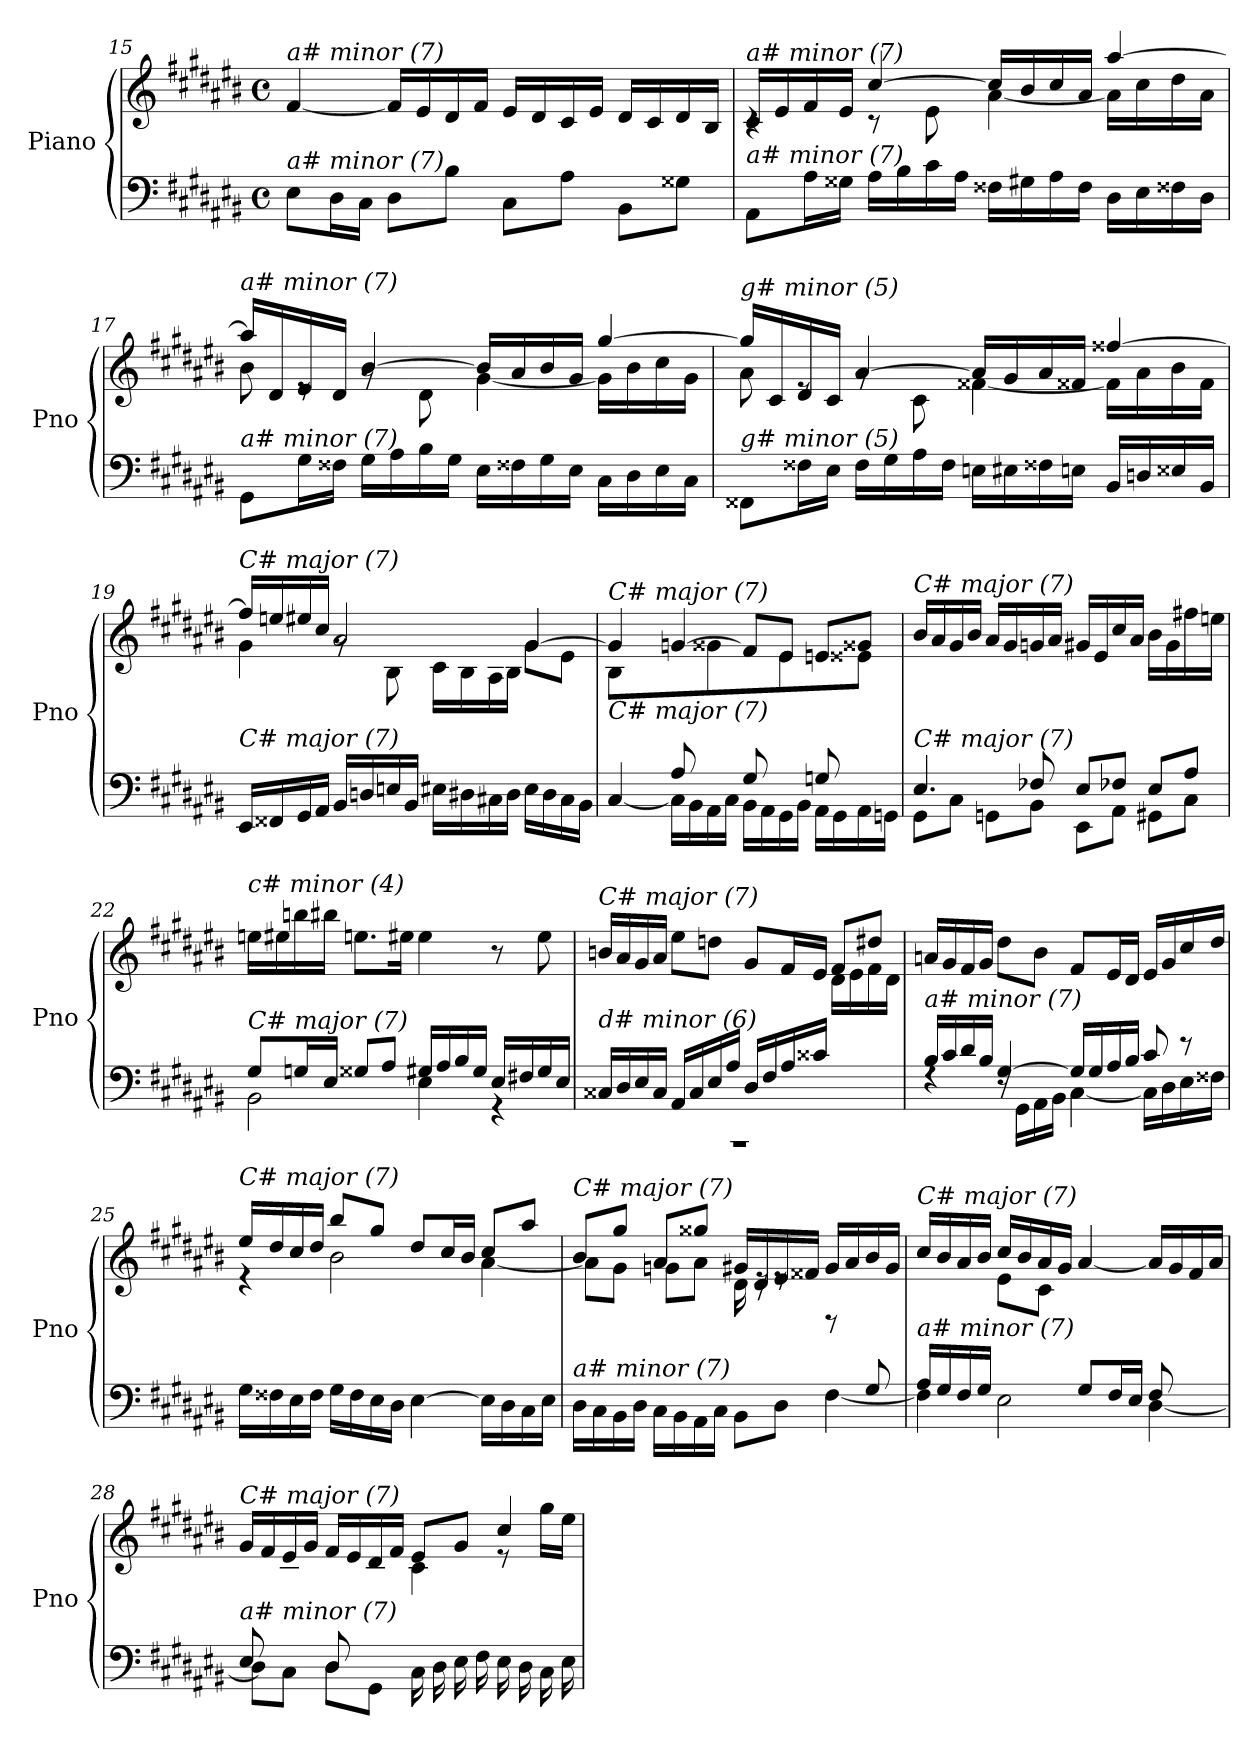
**kern	**kern
*part1	*part1
*staff2	*staff1
*I"Piano	*
*I'Pno	*
*clefF4	*clefG2
*k[f#c#g#d#a#e#b#]	*k[f#c#g#d#a#e#b#]
*M4/4	*M4/4
*met(c)	*met(c)
=15	=15
!	!LO:TX:i:t=a# minor (7)
!LO:TX:i:t=a# minor (7)	!
8E#\L	[4f#/
16D#\L	.
16C#\JJ	.
8D#\L	16f#/LL]
.	16e#/
8B#\J	16d#/
.	16f#/JJ
8C#\L	16e#/LL
.	16d#/
8A#\J	16c#/
.	16e#/JJ
8BB#\L	16d#/LL
.	16c#/
8G##X\J	16d#/
.	16B#/JJ
!!LO:PB:g=z
=16	=16
*	*^
!	!LO:TX:i:t=a# minor (7)	!
!LO:TX:i:t=a# minor (7)	!	!
8AA#\L	16c#/LL	4rc
.	16e#/	.
16A#\L	16f#/	.
16G##X\JJ	16e#/JJ	.
16A#\LL	[4cc#/	8r
16B#\	.	.
16c#\	.	8e#\
16A#\JJ	.	.
16F##X\LL	16cc#/LL]	[4a#\
16G#X\	16b#/	.
16A#\	16cc#/	.
16F##\JJ	16a#/JJ	.
16D#\LL	[4aa#/	16a#\LL]
16E#\	.	16cc#\
16F##X\	.	16dd#\
16D#\JJ	.	16a#\JJ
=17	=17	=17
!	!LO:TX:i:t=a# minor (7)	!
!LO:TX:i:t=a# minor (7)	!	!
8GG#\L	16aa#/LL]	8b#\
.	16d#/	.
16G#\L	16e#/	8re
16F##X\JJ	16d#/JJ	.
16G#\LL	[4b#/	8rg
16A#\	.	.
16B#\	.	8d#\
16G#\JJ	.	.
16E#\LL	16b#/LL]	[4g#\
16F##X\	16a#/	.
16G#\	16b#/	.
16E#\JJ	16g#/JJ	.
16C#\LL	[4gg#/	16g#\LL]
16D#\	.	16b#\
16E#\	.	16cc#\
16C#\JJ	.	16g#\JJ
!!LO:LB:g=z	!!
=18	=18	=18
!	!LO:TX:i:t=g# minor (5)	!
!LO:TX:i:t=g# minor (5)	!	!
8FF##X\L	16gg#/LL]	8a#\
.	16c#/	.
16F##X\L	16d#/	8re
16E#\JJ	16c#/JJ	.
16F##\LL	[4a#/	8rg
16G#\	.	.
16A#\	.	8c#\
16F##\JJ	.	.
16Eni\LL	16a#/LL]	[4f##X\
16E#\	16g#/	.
16F##X\	16a#/	.
16Eni\JJ	16f##X/JJ	.
16BB#/LL	[4ff##X/	16f##\LL]
16Dni/	.	16a#\
16E##Xi/	.	16b#\
16BB#/JJ	.	16f##\JJ
=19	=19	=19
!	!LO:TX:i:t=C# major (7)	!
!LO:TX:i:t=C# major (7)	!	!
16EE#/LL	16ff##/LL]	4g#\
16FF##Xj/	16eeni/	.
16GG#/	16ee#/	.
16AA#/JJ	16cc#/JJ	.
16BB#/LL	2a#/	8rg
16Dni/	.	.
16Eni/	.	8B#\
16BB#/JJ	.	.
16E#\LL	.	16c#\LL
16D#X\	.	16B#\
16C#X\	.	16A#\
16D#\JJ	.	16B#\JJ
16E#\LL	[4g#/	8g#\L
16D#\	.	.
16C#\	.	8e#\J
16BB#\JJ	.	.
!!LO:LB:g=z	!!
=20	=20	=20
*^	*	*
!	!	!LO:TX:i:t=C# major (7)	!
!LO:TX:i:t=C# major (7)	!	!	!
8ryy	[4C#/	4g#/]	8B#\L
16A#/L	.	.	4ryy
16G#/JJ	.	.	.
8A#/L	16C#\LL]	[4gni/	.
.	16BB#\	.	.
8ryy	16AA#\	.	8g##Xi\J
.	16C#\JJ	.	.
8G#/L	16BB#\LL	8f##/L]	8ryy
.	16AA#\	.	.
8ryy	16GG#\	8e#/J	8e#\J
.	16BB#\JJ	.	.
8Gni/L	16AA#\LL	8eni/L	8ryy
.	16GG#\	.	.
8ryy	16AA#\	8g##Xi/J	8e##Xi\J
.	16GGni\JJ	.	.
*	*	*v	*v
=21	=21	=21
!	!	!LO:TX:i:t=C# major (7)
!LO:TX:i:t=C# major (7)	!	!
4.E#/	8GG#\L	16b#/LL
.	.	16a#/
.	8C#\J	16g#/
.	.	16b#/JJ
.	8GGni\L	16a#/LL
.	.	16g#/
8F-Xi/	8BB#\J	16gni/
.	.	16a#/JJ
8E#/L	8EE#\L	16g#/LL
.	.	16e#/
8F-Xi/J	8AA#\J	16cc#/
.	.	16a#/JJ
8E#/L	8GG#\L	16b#\LL
.	.	16g#\
8A#/J	8C#\J	16ff#X\
.	.	16eeni\JJ
=22	=22	=22
!	!	!LO:TX:i:t=c# minor (4)
!LO:TX:i:t=C# major (7)	!	!
8G#/L	2BB#\	16eeni\LL
.	.	16ee#\
16Gni/L	.	16bbni\
16E#/JJ	.	16bb#\JJ
8G##i/L	.	8.eeni\L
8A#/J	.	.
.	.	16ee#\Jk
16G#/LL	4E#\	4ee#\
16A#/	.	.
16B#/	.	.
16G#/JJ	.	.
16E#/LL	4r	8r
16F#X/	.	.
16G#/	.	8ee#\
16E#/JJ	.	.
!!LO:LB:g=z
=23	=23	=23
*	*	*^
!	!	!LO:TX:i:t=C# major (7)	!
!LO:TX:i:t=d# minor (6)	!	!	!
1rAAA	16C##X/LL	16bn/LL	2.ryy
.	16D#/	16a#/	.
.	16E#/	16g#/	.
.	16C##/JJ	16a#/JJ	.
.	16AA#/LL	8ee#\L	.
.	16C##/	.	.
.	16E#/	8ddni\J	.
.	16A#/JJ	.	.
.	16D#/LL	8g#/L	.
.	16F#/	.	.
.	16A#/	16f#/L	.
.	16c##X/JJ	16e#/JJ	.
.	4ryy	8f#/L	16d#\LL
.	.	.	16e#\
.	.	8dd#/J	16f#\
.	.	.	16d#\JJ
=24	=24	=24	=24
!	!	!LO:TX:i:t=C# major (7)	!
!LO:TX:i:t=a# minor (7)	!	!	!
*	*	*v	*v
16B#/LL	4rF	16an/LL
16c#/	.	16g#/
16d#/	.	16f#/
16B#/JJ	.	16g#/JJ
[4G#/	16rF	8dd#\L
.	16GG#\LL	.
.	16AA#\	8b#\J
.	16BB#\JJ	.
16G#/LL]	[4C#\	8f#/L
16G#/	.	.
16A#/	.	16e#/L
16B#/JJ	.	16d#/JJ
8c#/	16C#\LL]	16e#/LL
.	16D#\	16g#/
8r	16E#\	16cc#/
.	16F##X\JJ	16dd#/JJ
=25	=25	=25
*	*	*^
!	!	!LO:TX:i:t=C# major (7)	!
!LO:TX:i:t=a# minor (7)	!	!	!
*v	*v	*	*
16G#\LL	16ee#/LL	4r
16F##X\	16dd#/	.
16E#\	16cc#/	.
16F##\JJ	16dd#/JJ	.
16G#\LL	8bb#/L	2b#\
16F##\	.	.
16E#\	8gg#/J	.
16D#\JJ	.	.
[4E#\	8dd#/L	.
.	16cc#/L	.
.	16b#/JJ	.
16E#\LL]	8cc#/L	[4a#\
16D#\	.	.
16C#\	8aa#/J	.
16E#\JJ	.	.
!!LO:LB:g=z	!!
=26	=26	=26
*^	*	*
!	!	!LO:TX:i:t=C# major (7)	!
!LO:TX:i:t=a# minor (7)	!	!	!
2..ryy	16D#\LL	8b#/L	8a#\L]
.	16C#\	.	.
.	16BB#\	8gg#/J	8g#\J
.	16D#\JJ	.	.
.	16C#\LL	8a#/L	8gni\L
.	16BB#\	.	.
.	16AA#\	8gg##Xi/J	8a#\J
.	16C#\JJ	.	.
.	8BB#\L	16g#/LL	16d#\
.	.	16d#/	16re
.	8D#\J	16e#/	8re
.	.	16f##Xj/JJ	.
.	[4F#\	16g#/LL	8rD
.	.	16a#/	.
8G#/	.	16b#/	8ryy
.	.	16g#/JJ	.
=27	=27	=27	=27
*	*	*	*^
!	!	!LO:TX:i:t=C# major (7)	!	!
!LO:TX:i:t=a# minor (7)	!	!	!	!
4F#\]	16A#/LL	16cc#/LL	2..ryy	4ryy
.	16G#/	16b#/	.	.
.	16F#/	16a#/	.	.
.	16G#/JJ	16b#/JJ	.	.
2E#\	4ryy	16cc#/LL	.	8e#\L
.	.	16b#/	.	.
.	.	16a#/	.	8c#\J
.	.	16g#/JJ	.	.
.	8G#/L	[4a#/	.	2ryy
.	16F#/L	.	.	.
.	16E#/JJ	.	.	.
8F#/L	[4D#\	16a#/LL]	.	.
.	.	16g#/	.	.
8ryy	.	16f#/	8d#\J	.
.	.	16a#/JJ	.	.
=28	=28	=28	=28	=28
*	*^	*	*	*^
!	!	!	!LO:TX:i:t=C# major (7)	!	!	!
!LO:TX:i:t=a# minor (7)	!	!	!	!	!	!
2ryy	8E#/L	8D#\L]	16g#/LL	2ryy	8ryy	2ryy
.	.	.	16f#/	.	.	.
.	8ryy	8C#\J	16e#/	.	8c#\J	.
.	.	.	16g#/JJ	.	.	.
.	8D#/L	8D#\L	16f#/LL	.	8ryy	.
.	.	.	16e#/	.	.	.
.	8ryy	8GG#\J	16d#/	.	8B#\J	.
.	.	.	16f#/JJ	.	.	.
2ryy	16C#\LL	2ryy	8e#/L	4c#\	2ryy	2ryy
.	16D#\	.	.	.	.	.
.	16E#\	.	8g#/J	.	.	.
.	16F#\JJ	.	.	.	.	.
.	16E#\LL	.	4cc#/	8r	.	.
.	16D#\	.	.	.	.	.
.	16C#\	.	.	16gg#\LL	.	.
.	16E#\JJ	.	.	16ee#\JJ	.	.
*v	*v	*v	*	*	*	*
*	*v	*v	*v	*v
=	=
*-	*-
